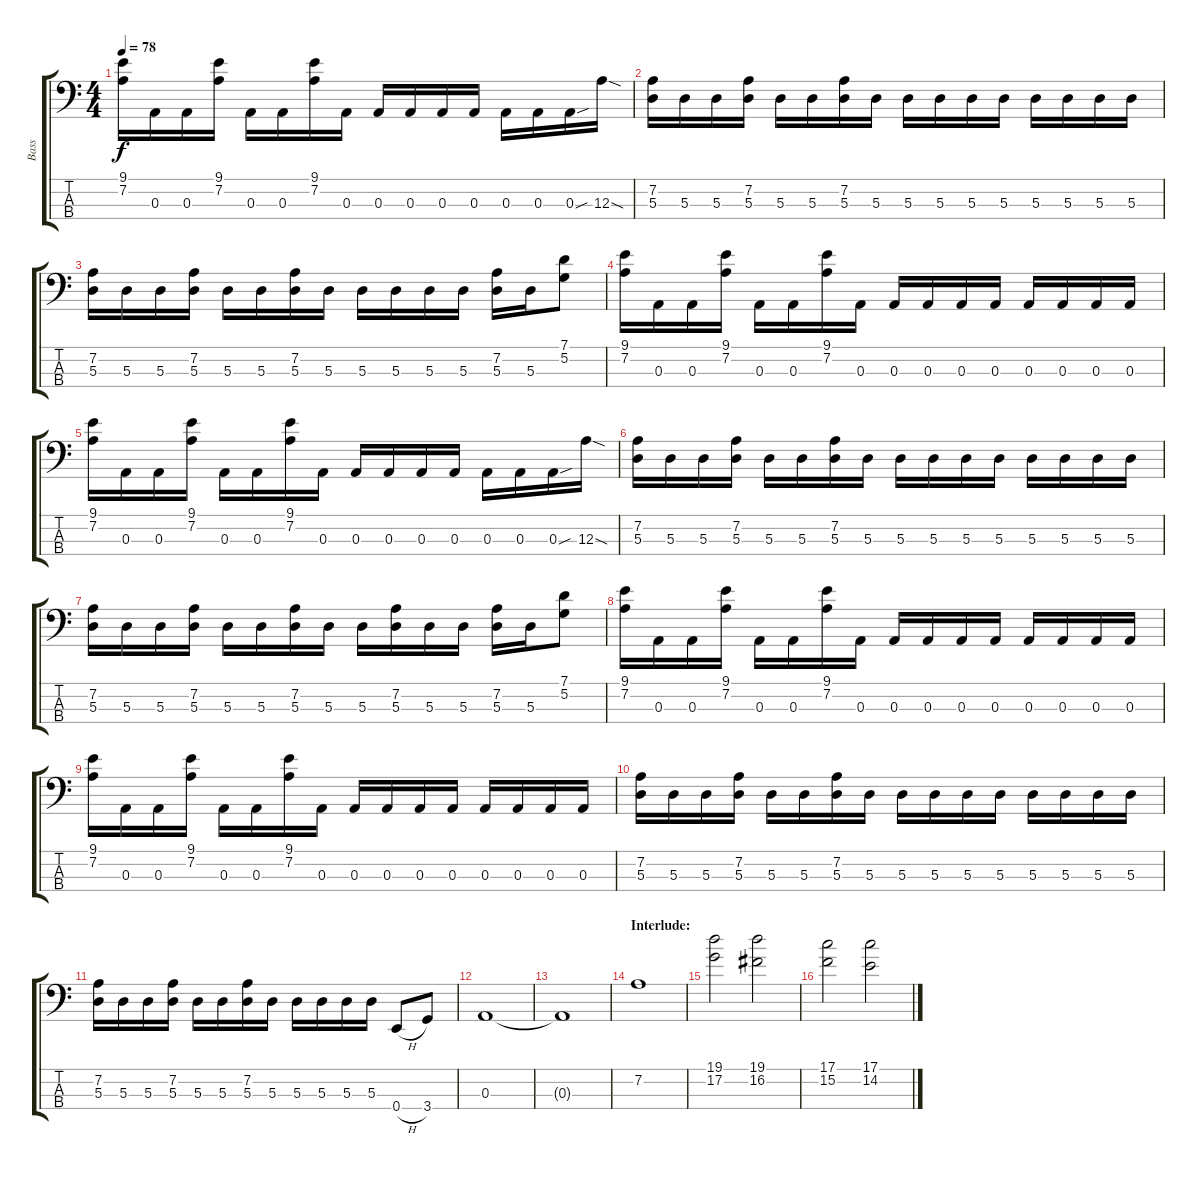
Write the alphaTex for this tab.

\track ("Bass" "Bass") {instrument fretlessbass}
\staff {score tabs}
\tuning (G2 D2 A1 E1) {hide}
\ts (4 4)
\tempo 78
\clef f4
\ks c
(9.1 7.2).16{dy f} 0.3.16 0.3.16 (9.1 7.2).16 0.3.16 0.3.16 (9.1 7.2).16 0.3.16 0.3.16 0.3.16 0.3.16 0.3.16 0.3.16 0.3.16 0.3{sou}.16 12.3{sod}.16 |
(7.2 5.3).16 5.3.16 5.3.16 (7.2 5.3).16 5.3.16 5.3.16 (7.2 5.3).16 5.3.16 5.3.16 5.3.16 5.3.16 5.3.16 5.3.16 5.3.16 5.3.16 5.3.16 |
(7.2 5.3).16 5.3.16 5.3.16 (7.2 5.3).16 5.3.16 5.3.16 (7.2 5.3).16 5.3.16 5.3.16 5.3.16 5.3.16 5.3.16 (7.2 5.3).16 5.3.16 (7.1 5.2).8 |
(9.1 7.2).16 0.3.16 0.3.16 (9.1 7.2).16 0.3.16 0.3.16 (9.1 7.2).16 0.3.16 0.3.16 0.3.16 0.3.16 0.3.16 0.3.16 0.3.16 0.3.16 0.3.16 |
(9.1 7.2).16 0.3.16 0.3.16 (9.1 7.2).16 0.3.16 0.3.16 (9.1 7.2).16 0.3.16 0.3.16 0.3.16 0.3.16 0.3.16 0.3.16 0.3.16 0.3{sou}.16 12.3{sod}.16 |
(7.2 5.3).16 5.3.16 5.3.16 (7.2 5.3).16 5.3.16 5.3.16 (7.2 5.3).16 5.3.16 5.3.16 5.3.16 5.3.16 5.3.16 5.3.16 5.3.16 5.3.16 5.3.16 |
(7.2 5.3).16 5.3.16 5.3.16 (7.2 5.3).16 5.3.16 5.3.16 (7.2 5.3).16 5.3.16 5.3.16 (7.2 5.3).16 5.3.16 5.3.16 (7.2 5.3).16 5.3.16 (7.1 5.2).8 |
(9.1 7.2).16 0.3.16 0.3.16 (9.1 7.2).16 0.3.16 0.3.16 (9.1 7.2).16 0.3.16 0.3.16 0.3.16 0.3.16 0.3.16 0.3.16 0.3.16 0.3.16 0.3.16 |
(9.1 7.2).16 0.3.16 0.3.16 (9.1 7.2).16 0.3.16 0.3.16 (9.1 7.2).16 0.3.16 0.3.16 0.3.16 0.3.16 0.3.16 0.3.16 0.3.16 0.3.16 0.3.16 |
(7.2 5.3).16 5.3.16 5.3.16 (7.2 5.3).16 5.3.16 5.3.16 (7.2 5.3).16 5.3.16 5.3.16 5.3.16 5.3.16 5.3.16 5.3.16 5.3.16 5.3.16 5.3.16 |
(7.2 5.3).16 5.3.16 5.3.16 (7.2 5.3).16 5.3.16 5.3.16 (7.2 5.3).16 5.3.16 5.3.16 5.3.16 5.3.16 5.3.16 0.4{h}.8 3.4.8 |
0.3.1 |
0.3{t}.1 |
\section ("" "Interlude:")
7.2.1 |
(19.1 17.2).2 (19.1 16.2).2 |
(17.1 15.2).2 (17.1 14.2).2
